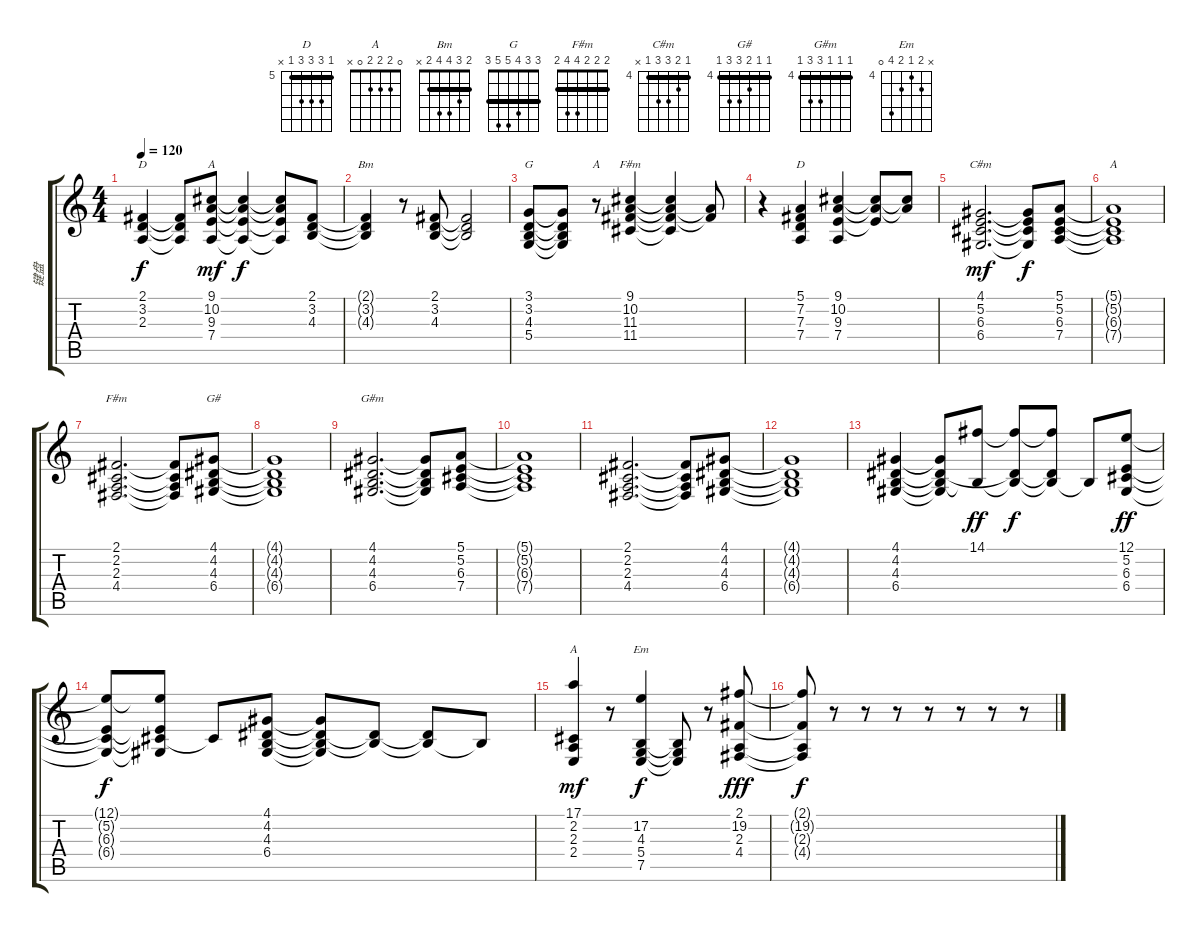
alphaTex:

\track ("键盘" "键盘") {instrument synthstrings1}
\staff {score tabs}
\tuning (E4 B3 G3 D3 A2 E2) {hide}
\chord ("D" 2 3 2 0 x x) {barre 2}
\chord ("A" 9 10 9 7 0 x) {firstfret 7 barre 9}
\chord ("Bm" 2 3 4 4 2 x) {barre 2}
\chord ("G" 3 3 4 5 5 3) {barre 3}
\chord ("A" 5 2 2 2 0 x) {barre 2}
\chord ("F#m" 9 10 11 11 9 x) {firstfret 9 barre 9}
\chord ("D" 5 7 7 7 5 x) {firstfret 5 barre 5}
\chord ("C#m" 4 5 6 6 4 x) {firstfret 4 barre 4}
\chord ("A" 5 5 6 7 7 5) {firstfret 5 barre 5}
\chord ("F#m" 2 2 2 4 4 2) {barre 2}
\chord ("G#" 4 4 5 6 6 4) {firstfret 4 barre 4}
\chord ("G#m" 4 4 4 6 6 4) {firstfret 4 barre 4}
\chord ("A" 0 2 2 2 0 x)
\chord ("Em" x 5 4 5 7 0) {firstfret 4}
\ts (4 4)
\tempo 120
\clef g2
\ks c
(2.1{t} 3.2{t} 2.3{t}).4{ch "D" dy f} (2.1{t} 3.2{t} 2.3{t}).8 (9.1 10.2 9.3 7.4).8{ch "A" dy mf} (9.1{t} 10.2{t} 9.3{t} 7.4{t}).4{dy f} (9.1{t} 10.2{t} 9.3{t} 7.4{t}).8 (2.1 3.2 4.3).8 |
(2.1{t} 3.2{t} 4.3{t}).4{ch "Bm"} r.8 (2.1 3.2 4.3).8 (2.1{t} 3.2{t} 4.3{t}).2 |
(3.1 3.2 4.3 5.4).8{ch "G"} (3.1{t} 3.2{t} 4.3{t} 5.4{t}).8 r.8{ch "A"} (9.1 10.2 11.3 11.4).4{ch "F#m"} (9.1{t} 10.2{t} 11.3{t} 11.4{t}).4 (10.2{t} 11.3{t}).8 |
r.4 (5.1 7.2 7.3 7.4).4{ch "D"} (9.1 10.2 9.3 7.4).4 (9.1{t} 10.2{t} 9.3{t}).8 (9.1{t} 10.2{t}).8 |
(4.1 5.2 6.3 6.4).2{d ch "C#m" dy mf} (4.1{t} 5.2{t} 6.3{t} 6.4{t}).8{dy f} (5.1 5.2 6.3 7.4).8 |
(5.1{t} 5.2{t} 6.3{t} 7.4{t}).1{ch "A"} |
(2.1 2.2 2.3 4.4).2{d ch "F#m"} (2.1{t} 2.2{t} 2.3{t} 4.4{t}).8 (4.1 4.2 4.3 6.4).8{ch "G#"} |
(4.1{t} 4.2{t} 4.3{t} 6.4{t}).1 |
(4.1 4.2 4.3 6.4).2{d ch "G#m"} (4.1{t} 4.2{t} 4.3{t} 6.4{t}).8 (5.1 5.2 6.3 7.4).8 |
(5.1{t} 5.2{t} 6.3{t} 7.4{t}).1 |
(2.1 2.2 2.3 4.4).2{d} (2.1{t} 2.2{t} 2.3{t} 4.4{t}).8 (4.1 4.2 4.3 6.4).8 |
(4.1{t} 4.2{t} 4.3{t} 6.4{t}).1 |
(4.1 4.2 4.3 6.4).4 (4.1{t} 4.2{t} 4.3{t} 6.4{t}).8 (14.1 4.3{t}).8{dy ff} (14.1{t} 4.2{t} 4.3{t}).8{dy f} (14.1{t} 4.2{t} 4.3{t}).8 4.3{t}.8 (12.1 5.2 6.3 6.4).8{dy ff} |
(12.1{t} 5.2{t} 6.3{t} 6.4{t}).8{dy f} (12.1{t} 5.2{t} 6.3{t} 6.4{t}).8 6.3{t}.8 (4.1 4.2 4.3 6.4).8 (4.1{t} 4.2{t} 4.3{t} 6.4{t}).8 (4.2{t} 4.3{t}).8 (4.2{t} 4.3{t}).8 4.3{t}.8 |
(17.1 2.2 2.3 2.4).4{ch "A" dy mf} r.8 (17.2 4.3 5.4 7.5).4{ch "Em" dy f} (4.3{t} 5.4{t} 7.5{t}).8 r.8 (2.1 19.2 2.3 4.4).8{dy fff} |
(2.1{t} 19.2{t} 2.3{t} 4.4{t}).8{dy f} r.8 r.8 r.8 r.8 r.8 r.8 r.8
